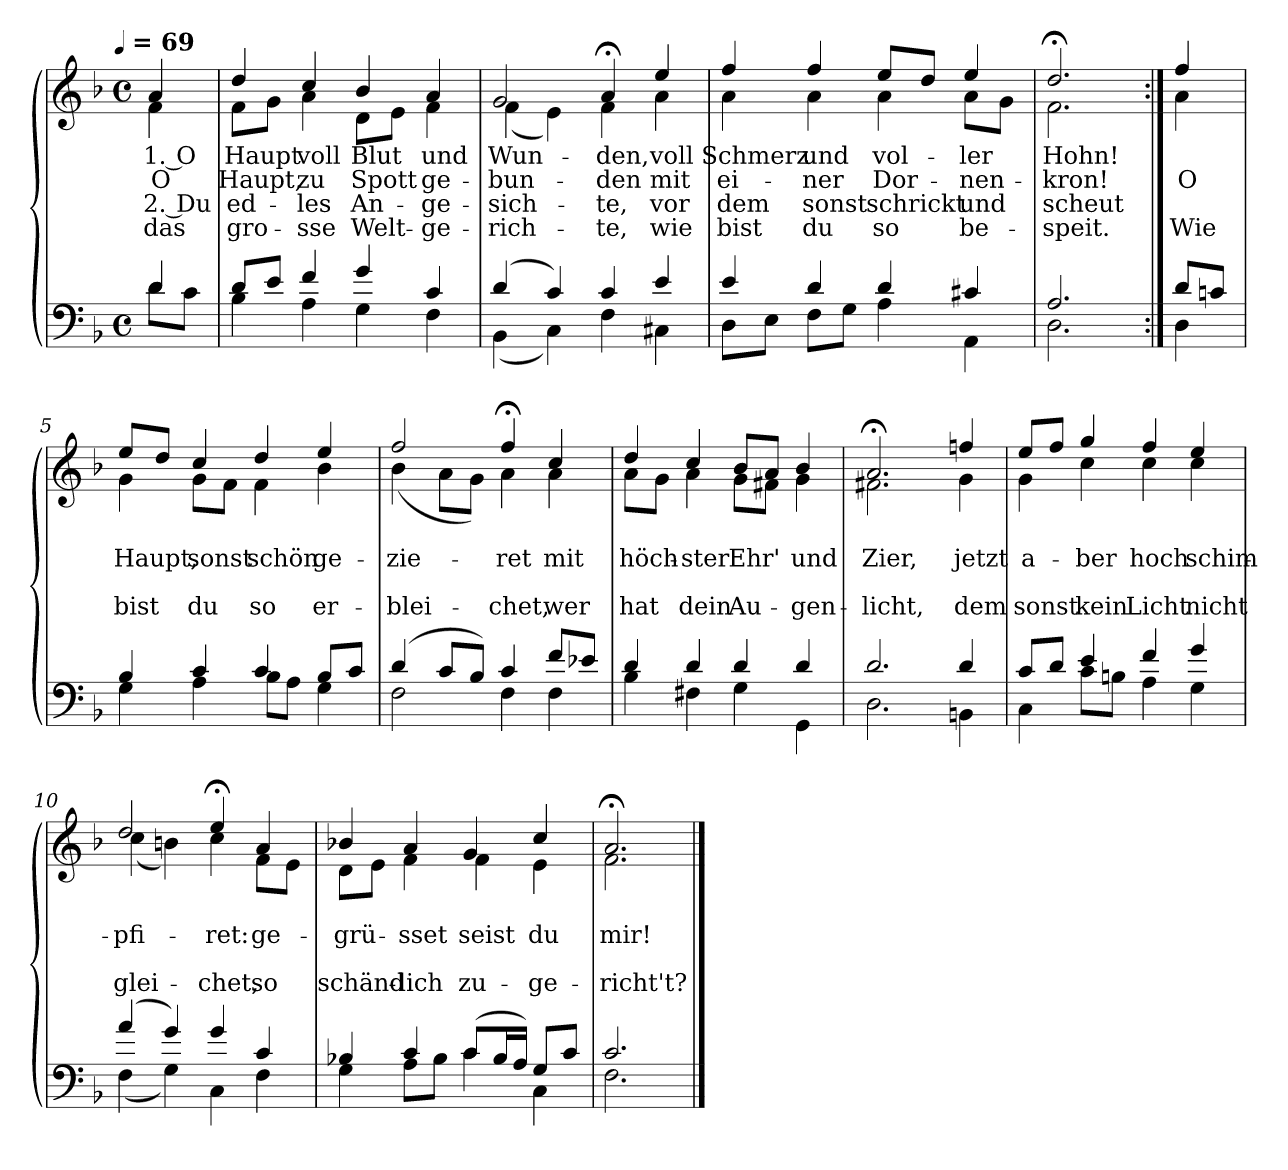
**kern	**kern	**text	**text	**text	**text	**dynam
*part1	*part1	*part1	*part1	*part1	*part1	*part1
*staff2	*staff1	*staff1	*staff1	*staff1	*staff1	*staff1/2
*clefF4	*clefG2	*	*	*	*	*
*k[b-]	*k[b-]	*	*	*	*	*
!!LO:TX:omd:t=[quarter] = 69
*M4/4	*M4/4	*	*	*	*	*
*met(c)	*met(c)	*	*	*	*	*
*MM69	*MM69	*	*	*	*	*
=	=	=	=	=	=	=
*^	*^	*	*	*	*	*
4d	8dL	4a	4f	1. O	O	2. Du	das	.
.	8cJ	.	.	.	.	.	.	.
=1	=1	=1	=1	=1	=1	=1	=1	=1
8dL	4B-	4dd	8fL	Haupt	Haupt,	ed-	gro-	.
8eJ	.	.	8gJ	.	.	.	.	.
4f	4A	4cc	4a	voll	zu	-les	-sse	.
4g	4G	4b-	8dL	Blut	Spott	An-	Welt-	.
.	.	.	8eJ	.	.	.	.	.
4c	4F	4a	4f	und	ge-	-ge-	-ge-	.
=2	=2	=2	=2	=2	=2	=2	=2	=2
*	*	*MM68	*	*	*	*	*	*
(4d	(4BB-	2g	(4f	Wun-	-bun-	-sich-	-rich-	.
4c)	4C)	.	4e)	.	.	.	.	.
4c	4F	4a;<	4f	-den,	-den	-te,	-te,	.
4e	4C#X	4ee	4a	voll	mit	vor	wie	.
=3	=3	=3	=3	=3	=3	=3	=3	=3
*	*	*MM65	*	*	*	*	*	*
4e	8DL	4ff	4a	Schmerz	ei-	dem	bist	.
.	8EJ	.	.	.	.	.	.	.
4d	8FL	4ff	4a	und	-ner	sonst	du	.
.	8GJ	.	.	.	.	.	.	.
4d	4A	8eeL	4a	vol-	Dor-	schrickt	so	.
.	.	8ddJ	.	.	.	.	.	.
4c#X	4AA	4ee	8aL	-ler	-nen-	und	be-	.
.	.	.	8gJ	.	.	.	.	.
=4	=4	=4	=4	=4	=4	=4	=4	=4
2.A	2.D	2.dd;<	2.f	Hohn!	-kron!	scheut	-speit.	.
=:|!	=:|!	=:|!	=:|!	=:|!	=:|!	=:|!	=:|!	=:|!
*	*	*MM67	*	*	*	*	*	*
8dL	4D	4ff	4a	.	O	.	Wie	.
8cnJ	.	.	.	.	.	.	.	.
=5	=5	=5	=5	=5	=5	=5	=5	=5
*	*	*MM66	*	*	*	*	*	*
4B-	4G	8eeL	4g	.	Haupt,	.	bist	.
.	.	8ddJ	.	.	.	.	.	.
4c	4A	4cc	8gL	.	sonst	.	du	.
.	.	.	8fJ	.	.	.	.	.
4c	8B-L	4dd	4f	.	schön	.	so	♩ = 67
.	8AJ	.	.	.	.	.	.	.
8B-/L	4G	4ee	4b-	.	ge-	.	er-	.
8cJ	.	.	.	.	.	.	.	.
!!LO:LB:g=z	!!
=6	=6	=6	=6	=6	=6	=6	=6	=6
(4d/	2F	2ff	(4b-	.	-zie-	.	-blei-	.
8c/L	.	.	8aL	.	.	.	.	.
8B-J)	.	.	8gJ)	.	.	.	.	.
4c	4F	4ff;<	4a	.	ret	.	-chet,	.
8f/L	4F	4cc	4a	.	mit	.	wer	.
8e-XJ	.	.	.	.	.	.	.	.
=7	=7	=7	=7	=7	=7	=7	=7	=7
4d	4B-	4dd	8aL	.	höch-	.	hat	.
.	.	.	8gJ	.	.	.	.	.
4d	4F#X	4cc	4a	.	-ster	.	dein	.
4d	4G	8b-L	8gL	.	Ehr'	.	Au-	.
.	.	8aJ	8f#XJ	.	.	.	.	.
4d	4GG	4b-	4g	.	und	.	-gen-	.
=8	=8	=8	=8	=8	=8	=8	=8	=8
2.d	2.D	2.a;<	2.f#X	.	Zier,	.	-licht,	.
4d	4BBn	4ffn	4g	.	jetzt	.	dem	.
=9	=9	=9	=9	=9	=9	=9	=9	=9
8c/L	4C	8eeL	4g	.	a-	.	sonst	.
8dJ	.	8ffJ	.	.	.	.	.	.
4e	8cL	4gg	4cc	.	-ber	.	kein	.
.	8BnJ	.	.	.	.	.	.	.
4f	4A	4ff	4cc	.	hoch	.	Licht	.
4g	4G	4ee	4cc	.	schim-	.	nicht	.
=10	=10	=10	=10	=10	=10	=10	=10	=10
*	*	*MM65	*	*	*	*	*	*
(4a	(4F	2dd	(4cc	.	-pfi-	.	glei-	.
4g)	4G)	.	4bn)	.	.	.	.	.
4g	4C	4ee;<	4cc	.	-ret:	.	-chet,	.
4c	4F	4a	8fL	.	ge-	.	so	♩ = 63
.	.	.	8eJ	.	.	.	.	.
=11	=11	=11	=11	=11	=11	=11	=11	=11
4B-X	4G	4b-X	8dL	.	-grü-	.	schänd-	.
.	.	.	8eJ	.	.	.	.	.
4c	8AL	4a	4f	.	-sset	.	-lich	.
.	8B-J	.	.	.	.	.	.	.
(8c/L	4c	4g	4f	.	seist	.	zu-	♩ = 61
16B-L	.	.	.	.	.	.	.	.
16AJJ)	.	.	.	.	.	.	.	.
8G/L	4C	4cc	4e	.	du	.	-ge-	♩ = 56
8cJ	.	.	.	.	.	.	.	.
!!LO:LB:g=z	!!
=12	=12	=12	=12	=12	=12	=12	=12	=12
2.c	2.F	2.a;<	2.f	.	mir!	.	-richt't?	.
*v	*v	*	*	*	*	*	*	*
*	*v	*v	*	*	*	*	*
==	==	==	==	==	==	==
*-	*-	*-	*-	*-	*-	*-
